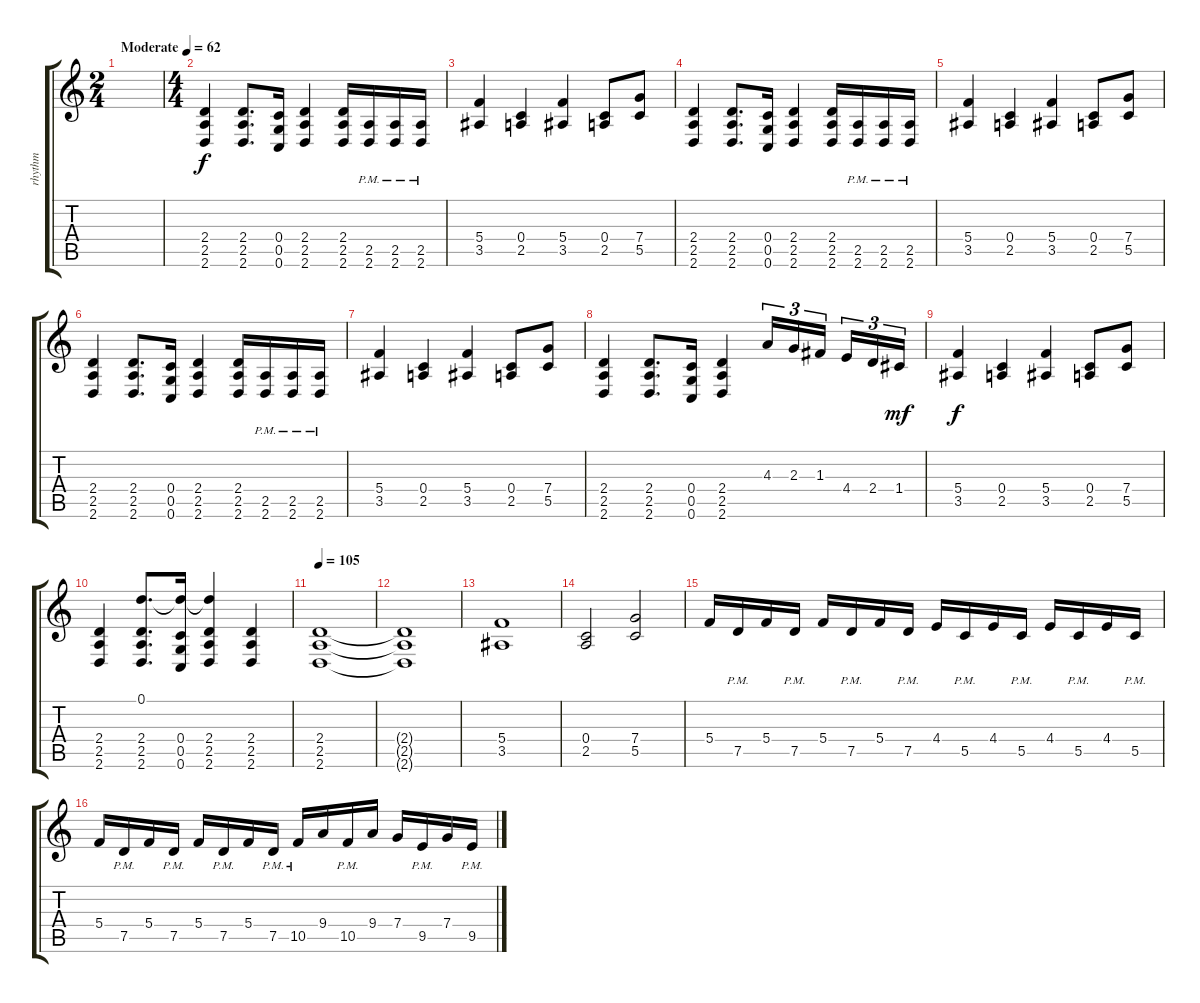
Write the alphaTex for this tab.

\track ("rhythm" "rhythm") {instrument distortionguitar}
\staff {score tabs}
\tuning (D4 A3 F3 C3 G2 C2) {hide}
\ts (2 4)
\tempo (62 "Moderate")
\clef g2
\ks c
|
\ts (4 4)
(2.4 2.5 2.6).4 (2.4 2.5 2.6).8{d} (0.4 0.5 0.6).16 (2.4 2.5 2.6).4 (2.4 2.5 2.6).16 (2.5{pm} 2.6{pm}).16 (2.5{pm} 2.6{pm}).16 (2.5{pm} 2.6{pm}).16 |
(5.4 3.5).4 (0.4 2.5).4 (5.4 3.5).4 (0.4 2.5).8 (7.4 5.5).8 |
(2.4 2.5 2.6).4 (2.4 2.5 2.6).8{d} (0.4 0.5 0.6).16 (2.4 2.5 2.6).4 (2.4 2.5 2.6).16 (2.5{pm} 2.6{pm}).16 (2.5{pm} 2.6{pm}).16 (2.5{pm} 2.6{pm}).16 |
(5.4 3.5).4 (0.4 2.5).4 (5.4 3.5).4 (0.4 2.5).8 (7.4 5.5).8 |
(2.4 2.5 2.6).4 (2.4 2.5 2.6).8{d} (0.4 0.5 0.6).16 (2.4 2.5 2.6).4 (2.4 2.5 2.6).16 (2.5{pm} 2.6{pm}).16 (2.5{pm} 2.6{pm}).16 (2.5{pm} 2.6{pm}).16 |
(5.4 3.5).4 (0.4 2.5).4 (5.4 3.5).4 (0.4 2.5).8 (7.4 5.5).8 |
(2.4 2.5 2.6).4 (2.4 2.5 2.6).8{d} (0.4 0.5 0.6).16 (2.4 2.5 2.6).4 4.3.16{tu (3 2)} 2.3.16{tu (3 2)} 1.3.16{tu (3 2) beam splitsecondary} 4.4.16{tu (3 2)} 2.4.16{tu (3 2)} 1.4.16{tu (3 2) dy mf} |
(5.4 3.5).4{dy f} (0.4 2.5).4 (5.4 3.5).4 (0.4 2.5).8 (7.4 5.5).8 |
(2.4 2.5 2.6).4 (0.1 2.4 2.5 2.6).8{d} (0.1{t} 0.4 0.5 0.6).16 (0.1{t} 2.4 2.5 2.6).4 (2.4 2.5 2.6).4 |
\tempo 105
(2.4 2.5 2.6).1 |
(2.4{t} 2.5{t} 2.6{t}).1 |
(5.4 3.5).1 |
(0.4 2.5).2 (7.4 5.5).2 |
5.4.16 7.5{pm}.16 5.4.16 7.5{pm}.16 5.4.16 7.5{pm}.16 5.4.16 7.5{pm}.16 4.4.16 5.5{pm}.16 4.4.16 5.5{pm}.16 4.4.16 5.5{pm}.16 4.4.16 5.5{pm}.16 |
5.4.16 7.5{pm}.16 5.4.16 7.5{pm}.16 5.4.16 7.5{pm}.16 5.4.16 7.5{pm}.16 10.5{pm}.16 9.4.16 10.5{pm}.16 9.4.16 7.4.16 9.5{pm}.16 7.4.16 9.5{pm}.16
